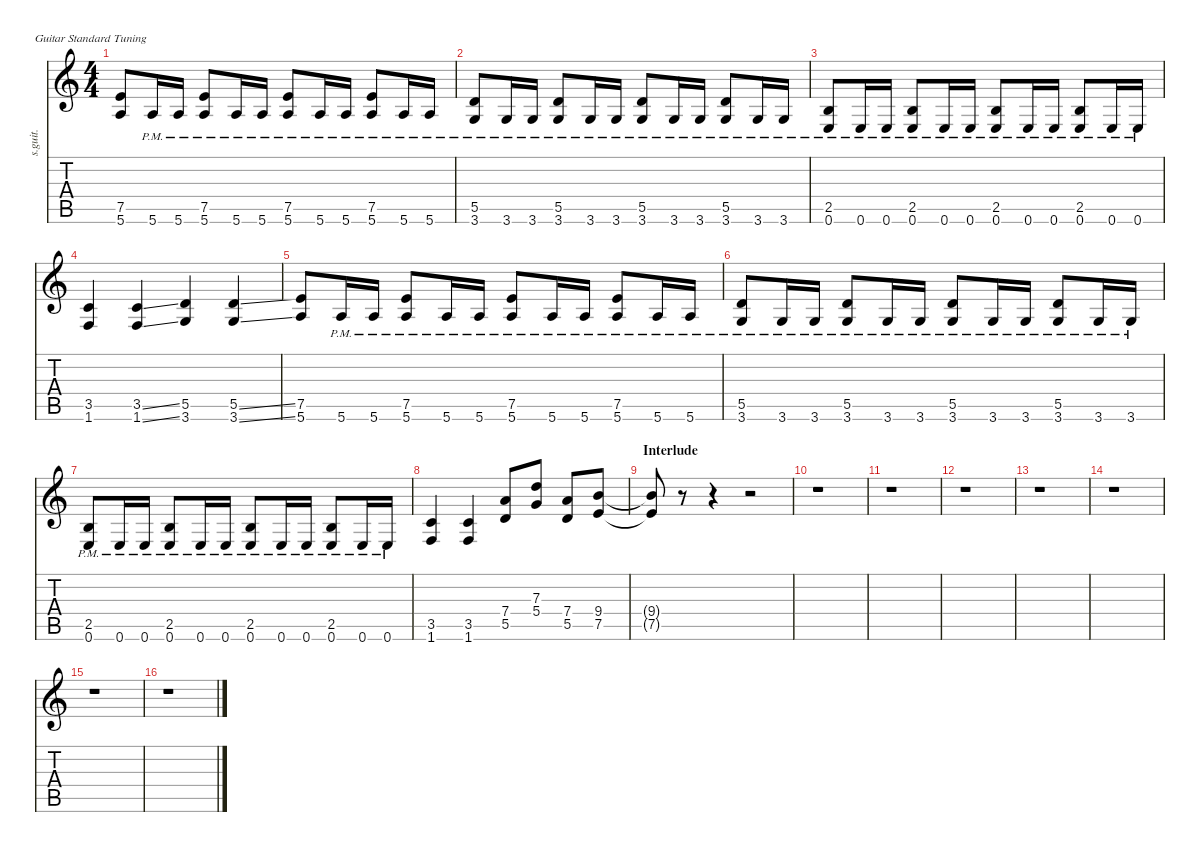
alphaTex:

\defaultSystemsLayout 4
\hideDynamics
\bracketExtendMode nobrackets
\track ("Extra Rhythm Guitar" "s.guit.") {instrument distortionguitar}
\staff {score tabs}
\tuning (E4 B3 G3 D3 A2 E2)
\ts (4 4)
\tempo (162 hide)
\clef g2
\ks c
(7.5 5.6).8{dy f} 5.6{pm}.16 5.6{pm}.16 (7.5{pm} 5.6{pm}).8 5.6{pm}.16 5.6{pm}.16 (7.5{pm} 5.6{pm}).8 5.6{pm}.16 5.6{pm}.16 (7.5{pm} 5.6{pm}).8 5.6{pm}.16 5.6{pm}.16 |
(5.5{pm} 3.6{pm}).8 3.6{pm}.16 3.6{pm}.16 (5.5{pm} 3.6{pm}).8 3.6{pm}.16 3.6{pm}.16 (5.5{pm} 3.6{pm}).8 3.6{pm}.16 3.6{pm}.16 (5.5{pm} 3.6{pm}).8 3.6{pm}.16 3.6{pm}.16 |
(2.5{pm} 0.6{pm}).8 0.6{pm}.16 0.6{pm}.16 (2.5{pm} 0.6{pm}).8 0.6{pm}.16 0.6{pm}.16 (2.5{pm} 0.6{pm}).8 0.6{pm}.16 0.6{pm}.16 (2.5{pm} 0.6{pm}).8 0.6{pm}.16 0.6{pm}.16 |
(3.5 1.6).4 (3.5{ss} 1.6{ss}).4 (5.5 3.6).4 (5.5{ss} 3.6{ss}).4 |
(7.5 5.6).8 5.6{pm}.16 5.6{pm}.16 (7.5{pm} 5.6{pm}).8 5.6{pm}.16 5.6{pm}.16 (7.5{pm} 5.6{pm}).8 5.6{pm}.16 5.6{pm}.16 (7.5{pm} 5.6{pm}).8 5.6{pm}.16 5.6{pm}.16 |
(5.5{pm} 3.6{pm}).8 3.6{pm}.16 3.6{pm}.16 (5.5{pm} 3.6{pm}).8 3.6{pm}.16 3.6{pm}.16 (5.5{pm} 3.6{pm}).8 3.6{pm}.16 3.6{pm}.16 (5.5{pm} 3.6{pm}).8 3.6{pm}.16 3.6{pm}.16 |
(2.5{pm} 0.6{pm}).8 0.6{pm}.16 0.6{pm}.16 (2.5{pm} 0.6{pm}).8 0.6{pm}.16 0.6{pm}.16 (2.5{pm} 0.6{pm}).8 0.6{pm}.16 0.6{pm}.16 (2.5{pm} 0.6{pm}).8 0.6{pm}.16 0.6{pm}.16 |
(3.5 1.6).4 (3.5 1.6).4 (7.4 5.5).8 (7.3 5.4).8 (7.4 5.5).8 (9.4 7.5).8 |
\section ("" "Interlude")
(9.4{t} 7.5{t}).8 r.8 r.4 r.2 |
r.1 |
r.1 |
r.1 |
r.1 |
r.1 |
r.1 |
r.1
